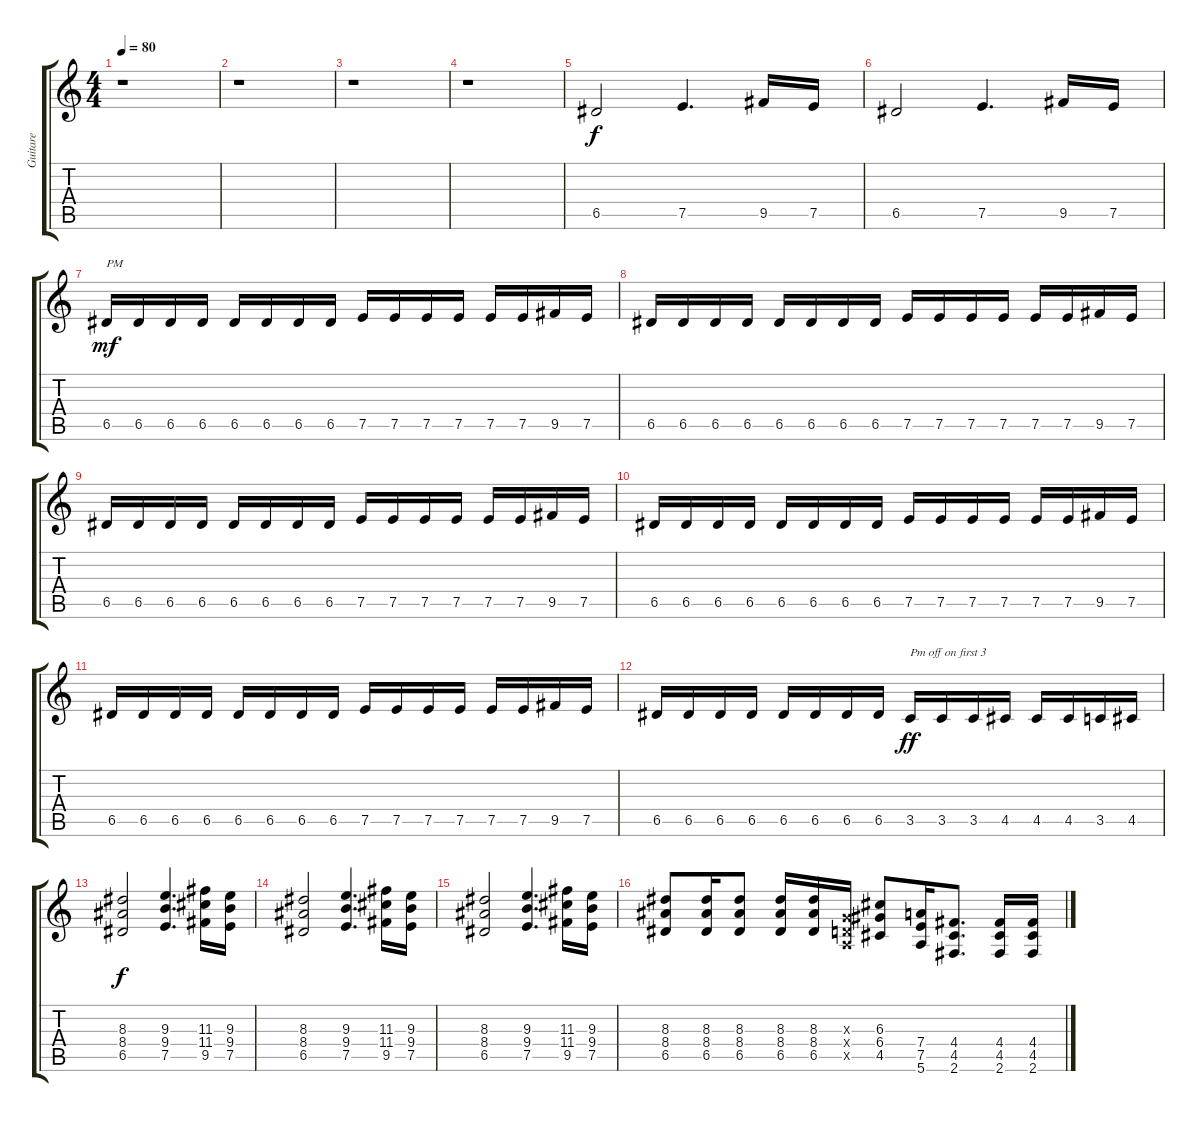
\track ("Guitare" "Guitare") {mute instrument distortionguitar}
\staff {score tabs}
\tuning (E4 B3 G3 D3 A2 E2) {hide}
\ts (4 4)
\tempo 80
\clef g2
\ks c
r.1{dy f instrument distortionguitar} |
r.1 |
r.1 |
r.1 |
6.5.2 7.5.4{d} 9.5.16 7.5.16 |
6.5.2 7.5.4{d} 9.5.16 7.5.16 |
6.5.16{txt "PM" dy mf} 6.5.16 6.5.16 6.5.16 6.5.16 6.5.16 6.5.16 6.5.16 7.5.16 7.5.16 7.5.16 7.5.16 7.5.16 7.5.16 9.5.16 7.5.16 |
6.5.16 6.5.16 6.5.16 6.5.16 6.5.16 6.5.16 6.5.16 6.5.16 7.5.16 7.5.16 7.5.16 7.5.16 7.5.16 7.5.16 9.5.16 7.5.16 |
6.5.16 6.5.16 6.5.16 6.5.16 6.5.16 6.5.16 6.5.16 6.5.16 7.5.16 7.5.16 7.5.16 7.5.16 7.5.16 7.5.16 9.5.16 7.5.16 |
6.5.16 6.5.16 6.5.16 6.5.16 6.5.16 6.5.16 6.5.16 6.5.16 7.5.16 7.5.16 7.5.16 7.5.16 7.5.16 7.5.16 9.5.16 7.5.16 |
6.5.16 6.5.16 6.5.16 6.5.16 6.5.16 6.5.16 6.5.16 6.5.16 7.5.16 7.5.16 7.5.16 7.5.16 7.5.16 7.5.16 9.5.16 7.5.16 |
6.5.16 6.5.16 6.5.16 6.5.16 6.5.16 6.5.16 6.5.16 6.5.16 3.5.16{txt "Pm off on first 3" dy ff} 3.5.16 3.5.16 4.5.16 4.5.16 4.5.16 3.5.16 4.5.16 |
(8.3 8.4 6.5).2{dy f} (9.3 9.4 7.5).4{d} (11.3 11.4 9.5).16 (9.3 9.4 7.5).16 |
(8.3 8.4 6.5).2 (9.3 9.4 7.5).4{d} (11.3 11.4 9.5).16 (9.3 9.4 7.5).16 |
(8.3 8.4 6.5).2 (9.3 9.4 7.5).4{d} (11.3 11.4 9.5).16 (9.3 9.4 7.5).16 |
(8.3 8.4 6.5).8 (8.3 8.4 6.5).16 (8.3 8.4 6.5).8 (8.3 8.4 6.5).16 (8.3 8.4 6.5).16 (0.3{x} 0.4{x} 0.5{x}).16 (6.3 6.4 4.5).8 (7.4 7.5 5.6).16 (4.4 4.5 2.6).8{d} (4.4 4.5 2.6).16 (4.4 4.5 2.6).16
